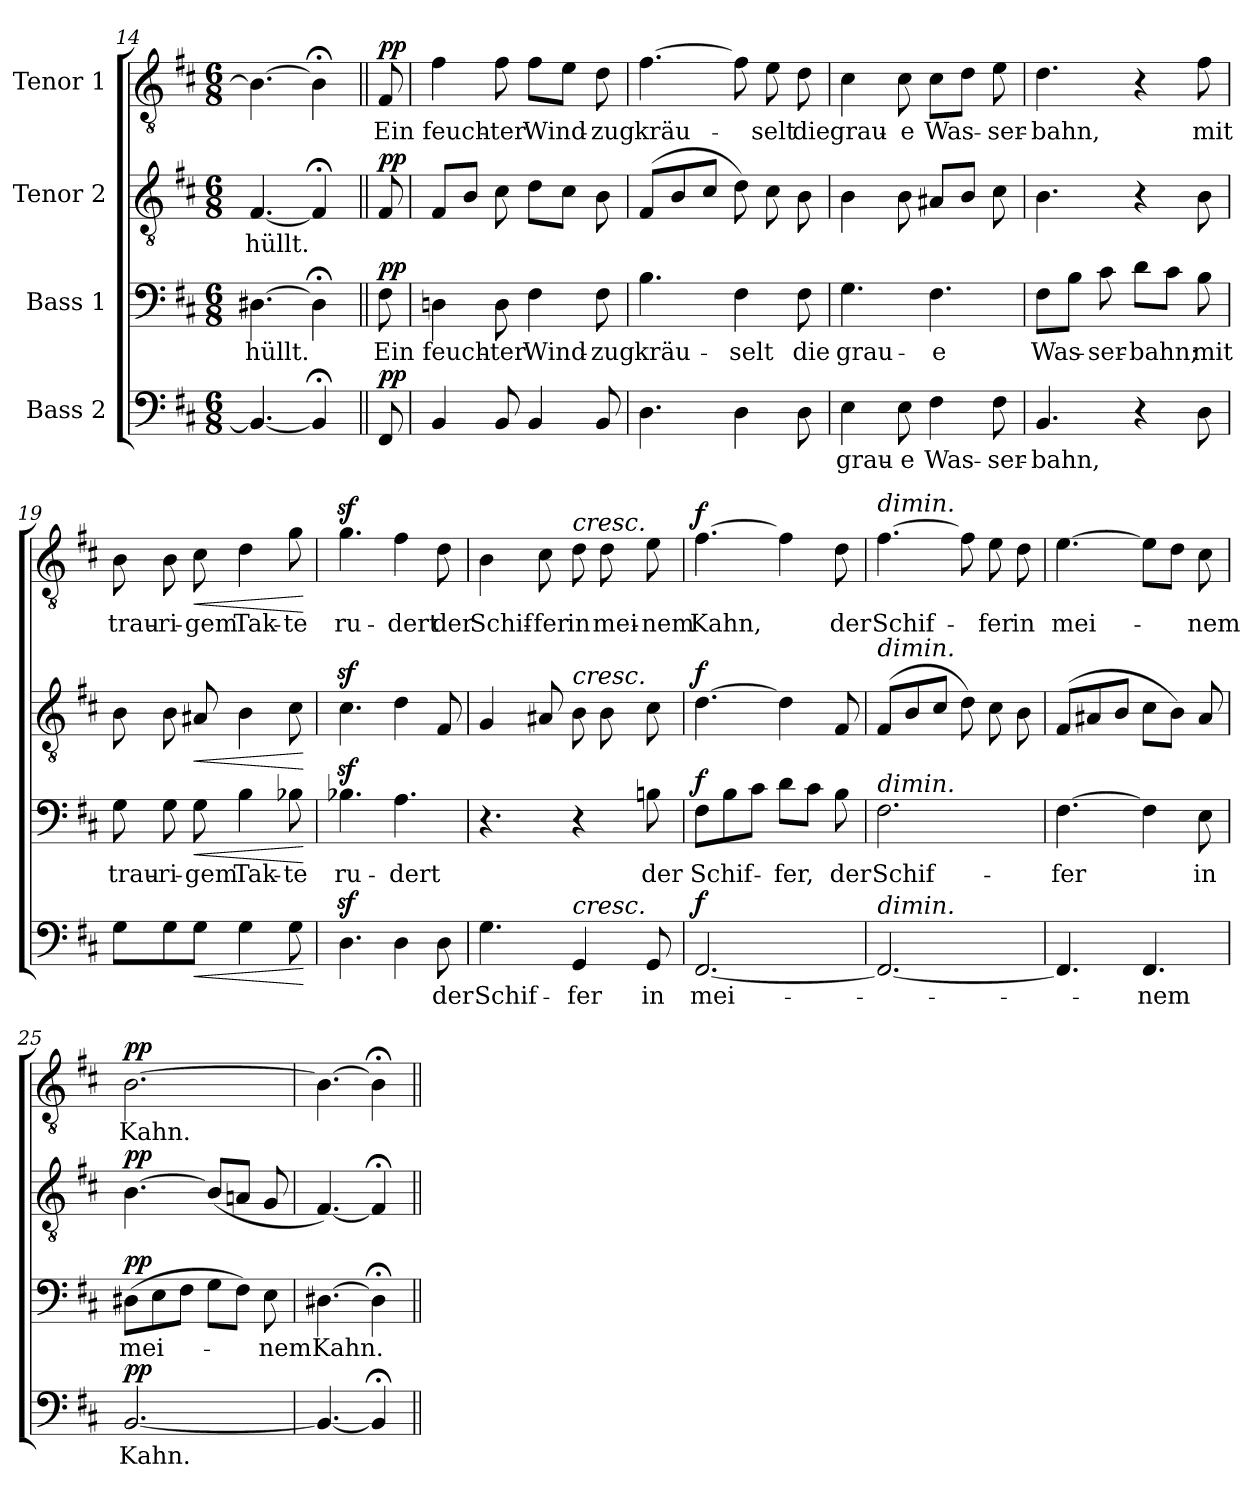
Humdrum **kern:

**kern	**text	**dynam	**kern	**text	**dynam	**kern	**text	**dynam	**kern	**text	**dynam
*part4	*part4	*part4	*part3	*part3	*part3	*part2	*part2	*part2	*part1	*part1	*part1
*staff4	*staff4	*staff4	*staff3	*staff3	*staff3	*staff2	*staff2	*staff2	*staff1	*staff1	*staff1
*I"Bass 2	*	*	*I"Bass 1	*	*	*I"Tenor 2	*	*	*I"Tenor 1	*	*
*clefF4	*	*	*clefF4	*	*	*clefGv2	*	*	*clefGv2	*	*
*k[f#c#]	*	*	*k[f#c#]	*	*	*k[f#c#]	*	*	*k[f#c#]	*	*
*M6/8	*	*	*M6/8	*	*	*M6/8	*	*	*M6/8	*	*
=14	=14	=14	=14	=14	=14	=14	=14	=14	=14	=14	=14
4.BB/_	.	.	[4.D#X\	-hüllt.	.	[4.F#/	-hüllt.	.	4.B\_	.	.
4BB;</]	.	.	4D#;<\]	.	.	4F#;</]	.	.	4B;<\]	.	.
!!LO:LB:g=z
=14X1||	=14X1||	=14X1||	=14X1||	=14X1||	=14X1||	=14X1||	=14X1||	=14X1||	=14X1||	=14X1||	=14X1||
!	!	!LO:DY:a	!	!	!LO:DY:a	!	!	!LO:DY:a	!	!	!LO:DY:a
8FF#/	.	pp	8F#\	Ein	pp	8F#/	.	pp	8F#/	Ein	pp
=15	=15	=15	=15	=15	=15	=15	=15	=15	=15	=15	=15
4BB/	.	.	4Dn\	feuch-	.	8F#/L	.	.	4f#\	feuch-	.
.	.	.	.	.	.	8B/J	.	.	.	.	.
8BB/	.	.	8D\	-ter	.	8c#\	.	.	8f#\	-ter	.
4BB/	.	.	4F#\	Wind-	.	8d\L	.	.	8f#\L	Wind-	.
.	.	.	.	.	.	8c#\J	.	.	8e\J	.	.
8BB/	.	.	8F#\	-zug	.	8B\	.	.	8d\	-zug	.
=16	=16	=16	=16	=16	=16	=16	=16	=16	=16	=16	=16
4.D\	.	.	4.B\	kräu-	.	(8F#/L	.	.	[4.f#\	kräu-	.
.	.	.	.	.	.	8B/	.	.	.	.	.
.	.	.	.	.	.	8c#/J	.	.	.	.	.
4D\	.	.	4F#\	-selt	.	8d\)	.	.	8f#\]	.	.
.	.	.	.	.	.	8c#\	.	.	8e\	-selt	.
8D\	.	.	8F#\	die	.	8B\	.	.	8d\	die	.
=17	=17	=17	=17	=17	=17	=17	=17	=17	=17	=17	=17
4E\	grau-	.	4.G\	grau-	.	4B\	.	.	4c#\	grau-	.
8E\	-e	.	.	.	.	8B\	.	.	8c#\	-e	.
4F#\	Was-	.	4.F#\	-e	.	8A#X/L	.	.	8c#\L	Was-	.
.	.	.	.	.	.	8B/J	.	.	8d\J	.	.
8F#\	-ser-	.	.	.	.	8c#\	.	.	8e\	-ser-	.
=18	=18	=18	=18	=18	=18	=18	=18	=18	=18	=18	=18
4.BB/	-bahn,	.	8F#\L	Was-	.	4.B\	.	.	4.d\	-bahn,	.
.	.	.	8B\J	.	.	.	.	.	.	.	.
.	.	.	8c#\	ser-	.	.	.	.	.	.	.
4r	.	.	8d\L	-bahn;	.	4r	.	.	4r	.	.
.	.	.	8c#\J	.	.	.	.	.	.	.	.
8D\	.	.	8B\	mit	.	8B\	.	.	8f#\	mit	.
!!LO:PB:g=z
=19	=19	=19	=19	=19	=19	=19	=19	=19	=19	=19	=19
8G\L	.	.	8G\	trau-	.	8B\	.	.	8B\	trau-	.
8G\	.	.	8G\	-ri-	.	8B\	.	.	8B\	-ri-	.
!	!	!LO:HP:b	!	!	!LO:HP:b	!	!	!LO:HP:b	!	!	!LO:HP:b
8G\J	.	<	8G\	-gem	<	8A#X/	.	<	8c#\	-gem	<
4G\	.	.	4B\	Tak-	.	4B\	.	.	4d\	Tak-	.
8G\	.	.	8B-X\	-te	.	8c#\	.	.	8g\	-te	.
.	.	[	.	.	[	.	.	[	.	.	[
=20	=20	=20	=20	=20	=20	=20	=20	=20	=20	=20	=20
4.Dz>\	.	.	4.B-Xz>\	ru-	.	4.c#z>\	.	.	4.gz>\	ru-	.
4D\	.	.	4.A\	-dert	.	4d\	.	.	4f#\	-dert	.
8D\	der	.	.	.	.	8F#/	.	.	8d\	der	.
=21	=21	=21	=21	=21	=21	=21	=21	=21	=21	=21	=21
4.G\	Schif-	.	4.r	.	.	4G/	.	.	4B\	Schif-	.
.	.	.	.	.	.	8A#X/	.	.	8c#\	-fer	.
!	!	!	!	!	!	!	!	!	!LO:TX:a:i:t=cresc.	!	!
!	!	!	!	!	!	!LO:TX:a:i:t=cresc.	!	!	!	!	!
!LO:TX:a:i:t=cresc.	!	!	!	!	!	!	!	!	!	!	!
4GG/	-fer	.	4r	.	.	8B\	.	.	8d\	in	.
.	.	.	.	.	.	8B\	.	.	8d\	mei-	.
8GG/	in	.	8Bn\	der	.	8c#\	.	.	8e\	-nem	.
=22	=22	=22	=22	=22	=22	=22	=22	=22	=22	=22	=22
!	!	!LO:DY:a	!	!	!LO:DY:a	!	!	!LO:DY:a	!	!	!LO:DY:a
[2.FF#/	mei-	f	8F#\L	Schif-	f	[4.d\	.	f	[4.f#\	Kahn,	f
.	.	.	8B\	.	.	.	.	.	.	.	.
.	.	.	8c#\J	.	.	.	.	.	.	.	.
.	.	.	8d\L	-fer,	.	4d\]	.	.	4f#\]	.	.
.	.	.	8c#\J	.	.	.	.	.	.	.	.
.	.	.	8B\	der	.	8F#/	.	.	8d\	der	.
=23	=23	=23	=23	=23	=23	=23	=23	=23	=23	=23	=23
!	!	!	!	!	!	!	!	!	!LO:TX:a:i:t=dimin.	!	!
!	!	!	!	!	!	!LO:TX:a:i:t=dimin.	!	!	!	!	!
!	!	!	!LO:TX:a:i:t=dimin.	!	!	!	!	!	!	!	!
!LO:TX:a:i:t=dimin.	!	!	!	!	!	!	!	!	!	!	!
2.FF#/_	.	.	2.F#\	Schif-	.	(8F#/L	.	.	[4.f#\	Schif-	.
.	.	.	.	.	.	8B/	.	.	.	.	.
.	.	.	.	.	.	8c#/J	.	.	.	.	.
.	.	.	.	.	.	8d\)	.	.	8f#\]	.	.
.	.	.	.	.	.	8c#\	.	.	8e\	-fer	.
.	.	.	.	.	.	8B\	.	.	8d\	in	.
!!LO:LB:g=z
=24	=24	=24	=24	=24	=24	=24	=24	=24	=24	=24	=24
4.FF#/]	.	.	[4.F#\	-fer	.	(8F#/L	.	.	[4.e\	mei-	.
.	.	.	.	.	.	8A#X/	.	.	.	.	.
.	.	.	.	.	.	8B/J	.	.	.	.	.
4.FF#/	-nem	.	4F#\]	.	.	8c#\L	.	.	8e\L]	.	.
.	.	.	.	.	.	8B\J)	.	.	8d\J	.	.
.	.	.	8E\	in	.	8A#/	.	.	8c#\	-nem	.
=25	=25	=25	=25	=25	=25	=25	=25	=25	=25	=25	=25
!	!	!LO:DY:a	!	!	!LO:DY:a	!	!	!LO:DY:a	!	!	!LO:DY:a
[2.BB/	Kahn.	pp	(8D#X\L	mei-	pp	[4.B\	.	pp	[2.B\	Kahn.	pp
.	.	.	8E\	.	.	.	.	.	.	.	.
.	.	.	8F#\J	.	.	.	.	.	.	.	.
.	.	.	8G\L	.	.	(8B/L]	.	.	.	.	.
.	.	.	8F#\J)	.	.	8An/J	.	.	.	.	.
.	.	.	8E\	-nem	.	8G/	.	.	.	.	.
=26	=26	=26	=26	=26	=26	=26	=26	=26	=26	=26	=26
4.BB/_	.	.	[4.D#X\	Kahn.	.	[4.F#/)	.	.	4.B\_	.	.
4BB;</]	.	.	4D#;<\]	.	.	4F#;</]	.	.	4B;<\]	.	.
=||	=||	=||	=||	=||	=||	=||	=||	=||	=||	=||	=||
*-	*-	*-	*-	*-	*-	*-	*-	*-	*-	*-	*-
